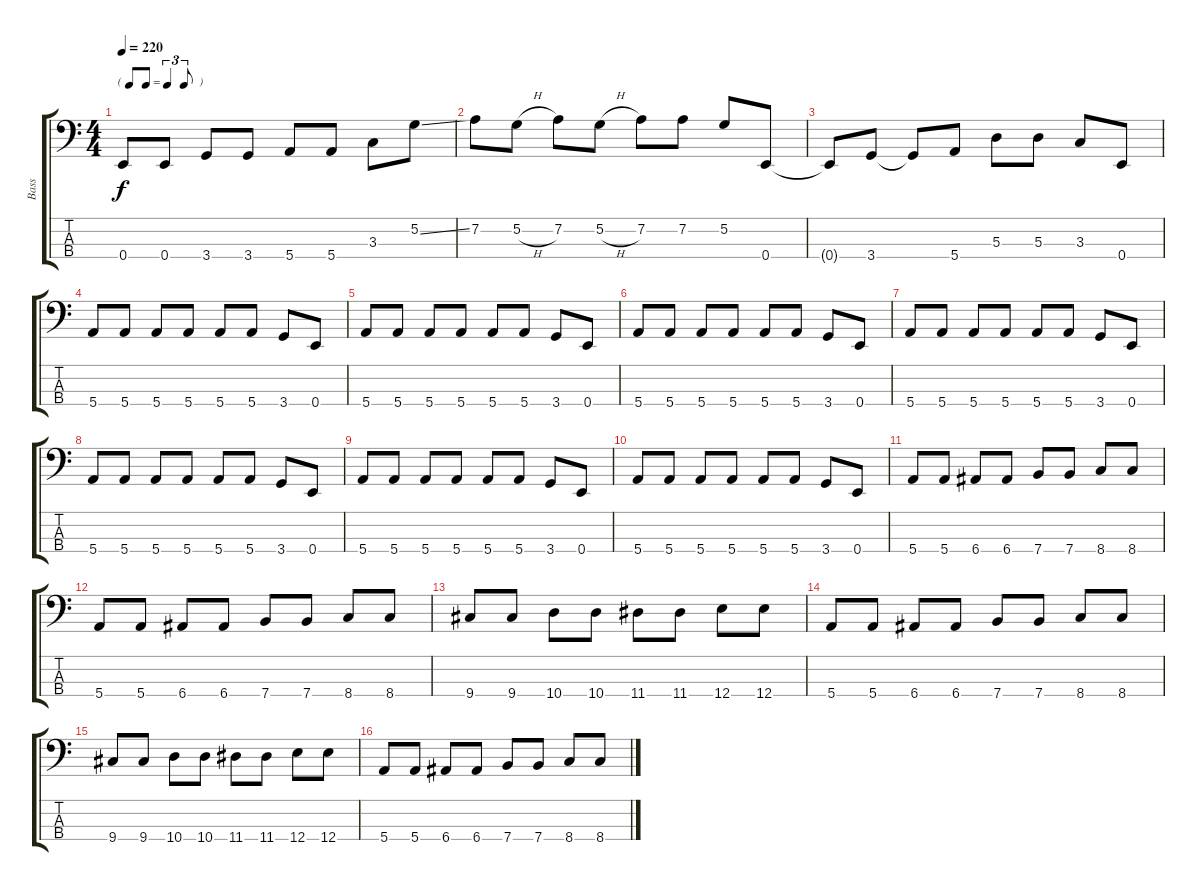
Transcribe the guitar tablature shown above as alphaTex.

\track ("Bass" "Bass") {instrument electricbassfinger}
\staff {score tabs}
\tuning (G2 D2 A1 E1) {hide}
\ts (4 4)
\tf triplet8th
\tempo 220
\clef f4
\ks c
0.4.8{dy f} 0.4.8 3.4.8 3.4.8 5.4.8 5.4.8 3.3.8 5.2{ss}.8 |
7.2.8 5.2{h}.8 7.2.8 5.2{h}.8 7.2.8 7.2.8 5.2.8 0.4.8 |
0.4{t}.8 3.4.8 3.4{t}.8 5.4.8 5.3.8 5.3.8 3.3.8 0.4.8 |
5.4.8 5.4.8 5.4.8 5.4.8 5.4.8 5.4.8 3.4.8 0.4.8 |
5.4.8 5.4.8 5.4.8 5.4.8 5.4.8 5.4.8 3.4.8 0.4.8 |
5.4.8 5.4.8 5.4.8 5.4.8 5.4.8 5.4.8 3.4.8 0.4.8 |
5.4.8 5.4.8 5.4.8 5.4.8 5.4.8 5.4.8 3.4.8 0.4.8 |
5.4.8 5.4.8 5.4.8 5.4.8 5.4.8 5.4.8 3.4.8 0.4.8 |
5.4.8 5.4.8 5.4.8 5.4.8 5.4.8 5.4.8 3.4.8 0.4.8 |
5.4.8 5.4.8 5.4.8 5.4.8 5.4.8 5.4.8 3.4.8 0.4.8 |
5.4.8 5.4.8 6.4.8 6.4.8 7.4.8 7.4.8 8.4.8 8.4.8 |
5.4.8 5.4.8 6.4.8 6.4.8 7.4.8 7.4.8 8.4.8 8.4.8 |
9.4.8 9.4.8 10.4.8 10.4.8 11.4.8 11.4.8 12.4.8 12.4.8 |
5.4.8 5.4.8 6.4.8 6.4.8 7.4.8 7.4.8 8.4.8 8.4.8 |
9.4.8 9.4.8 10.4.8 10.4.8 11.4.8 11.4.8 12.4.8 12.4.8 |
5.4.8 5.4.8 6.4.8 6.4.8 7.4.8 7.4.8 8.4.8 8.4.8
